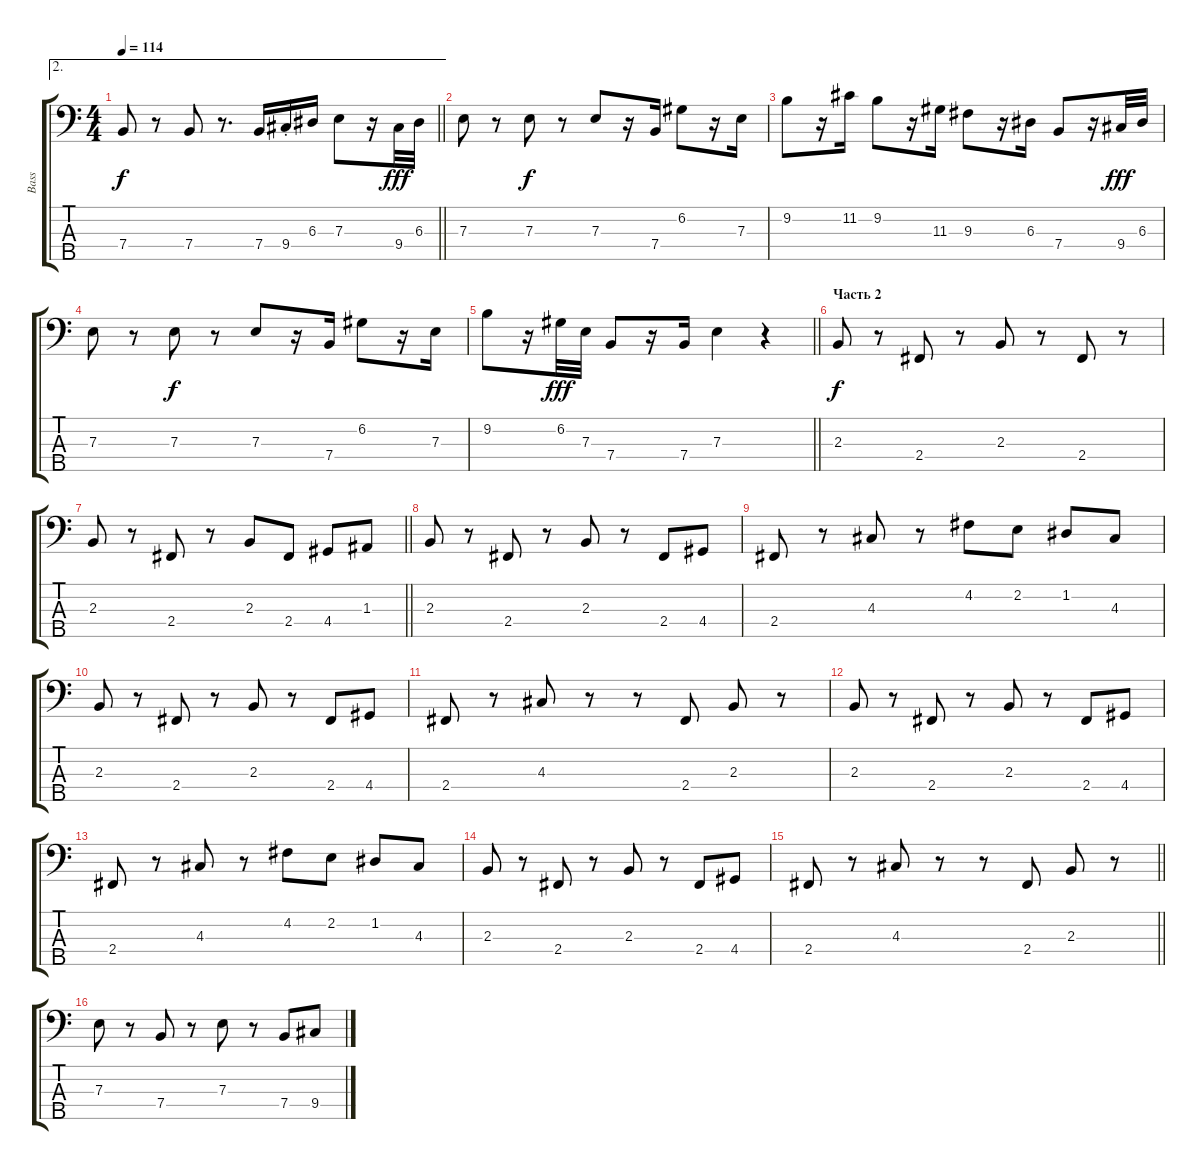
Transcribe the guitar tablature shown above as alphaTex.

\track ("Bass" "Bass") {instrument electricbassfinger}
\staff {score tabs}
\tuning (G2 D2 A1 E1 B0) {hide}
\ae 2
\ts (4 4)
\tempo 114
\clef f4
\barLineRight lightlight
\ks c
7.4.8{dy f} r.8 7.4.8 r.8{d} 7.4.16 9.4{st}.16 6.3.16 7.3.8 r.16 9.4.32{dy fff} 6.3.32 |
\section ("" " ")
7.3.8 r.8 7.3.8{dy f} r.8 7.3.8 r.16 7.4.16 6.2.8 r.16 7.3.16 |
9.2.8 r.16 11.2.16 9.2.8 r.16 11.3.16 9.3.8 r.16 6.3.16 7.4.8 r.16 9.4.32{dy fff} 6.3.32 |
7.3.8 r.8 7.3.8{dy f} r.8 7.3.8 r.16 7.4.16 6.2.8 r.16 7.3.16 |
\barLineRight lightlight
9.2.8 r.16 6.2.32{dy fff} 7.3.32 7.4.8 r.16 7.4.16 7.3.4 r.4 |
\section ("" "Часть 2")
2.3.8{dy f} r.8 2.4.8 r.8 2.3.8 r.8 2.4.8 r.8 |
\barLineRight lightlight
2.3.8 r.8 2.4.8 r.8 2.3.8 2.4.8 4.4.8 1.3.8 |
\section ("" " ")
2.3.8 r.8 2.4.8 r.8 2.3.8 r.8 2.4.8 4.4.8 |
2.4.8 r.8 4.3.8 r.8 4.2.8 2.2.8 1.2.8 4.3.8 |
2.3.8 r.8 2.4.8 r.8 2.3.8 r.8 2.4.8 4.4.8 |
2.4.8 r.8 4.3.8 r.8 r.8 2.4.8 2.3.8 r.8 |
2.3.8 r.8 2.4.8 r.8 2.3.8 r.8 2.4.8 4.4.8 |
2.4.8 r.8 4.3.8 r.8 4.2.8 2.2.8 1.2.8 4.3.8 |
2.3.8 r.8 2.4.8 r.8 2.3.8 r.8 2.4.8 4.4.8 |
\barLineRight lightlight
2.4.8 r.8 4.3.8 r.8 r.8 2.4.8 2.3.8 r.8 |
\section ("" " ")
7.3.8 r.8 7.4.8 r.8 7.3.8 r.8 7.4.8 9.4.8
